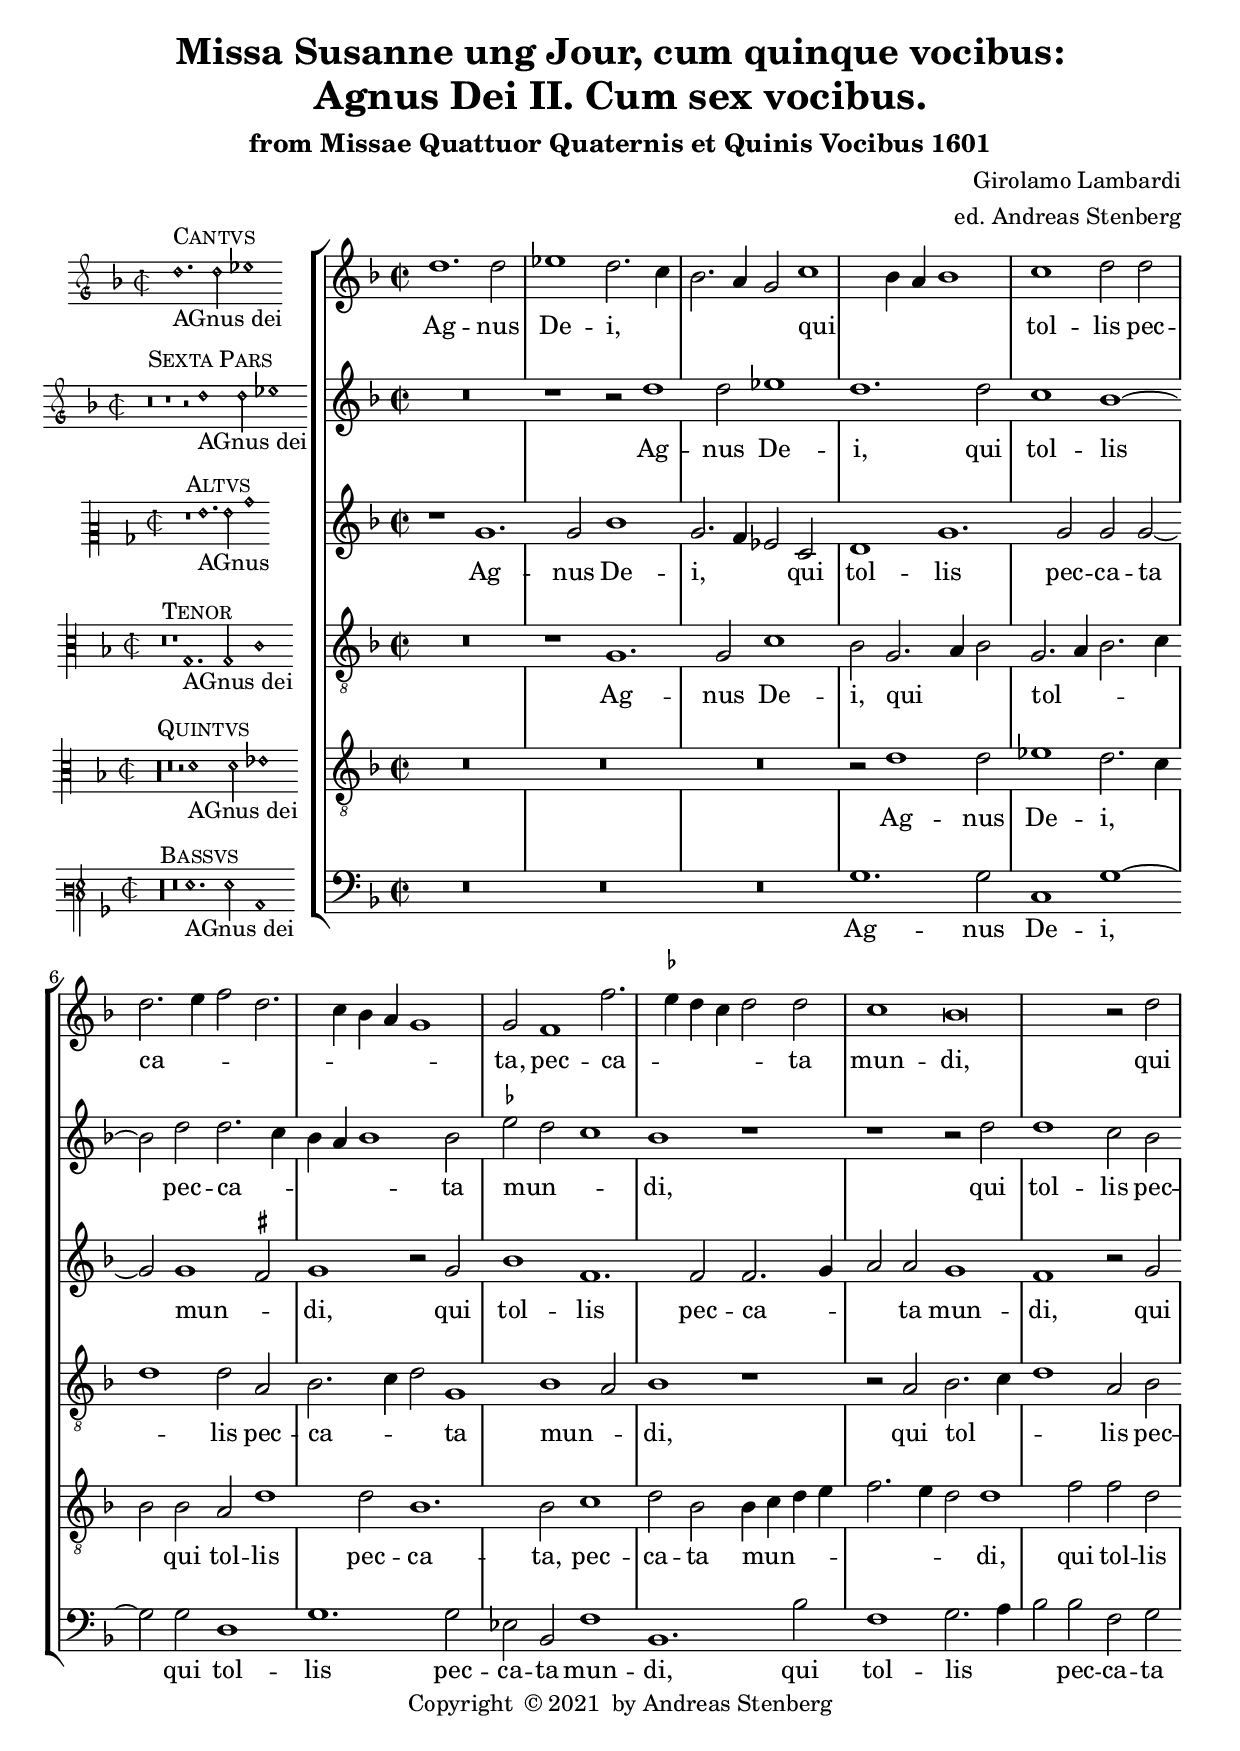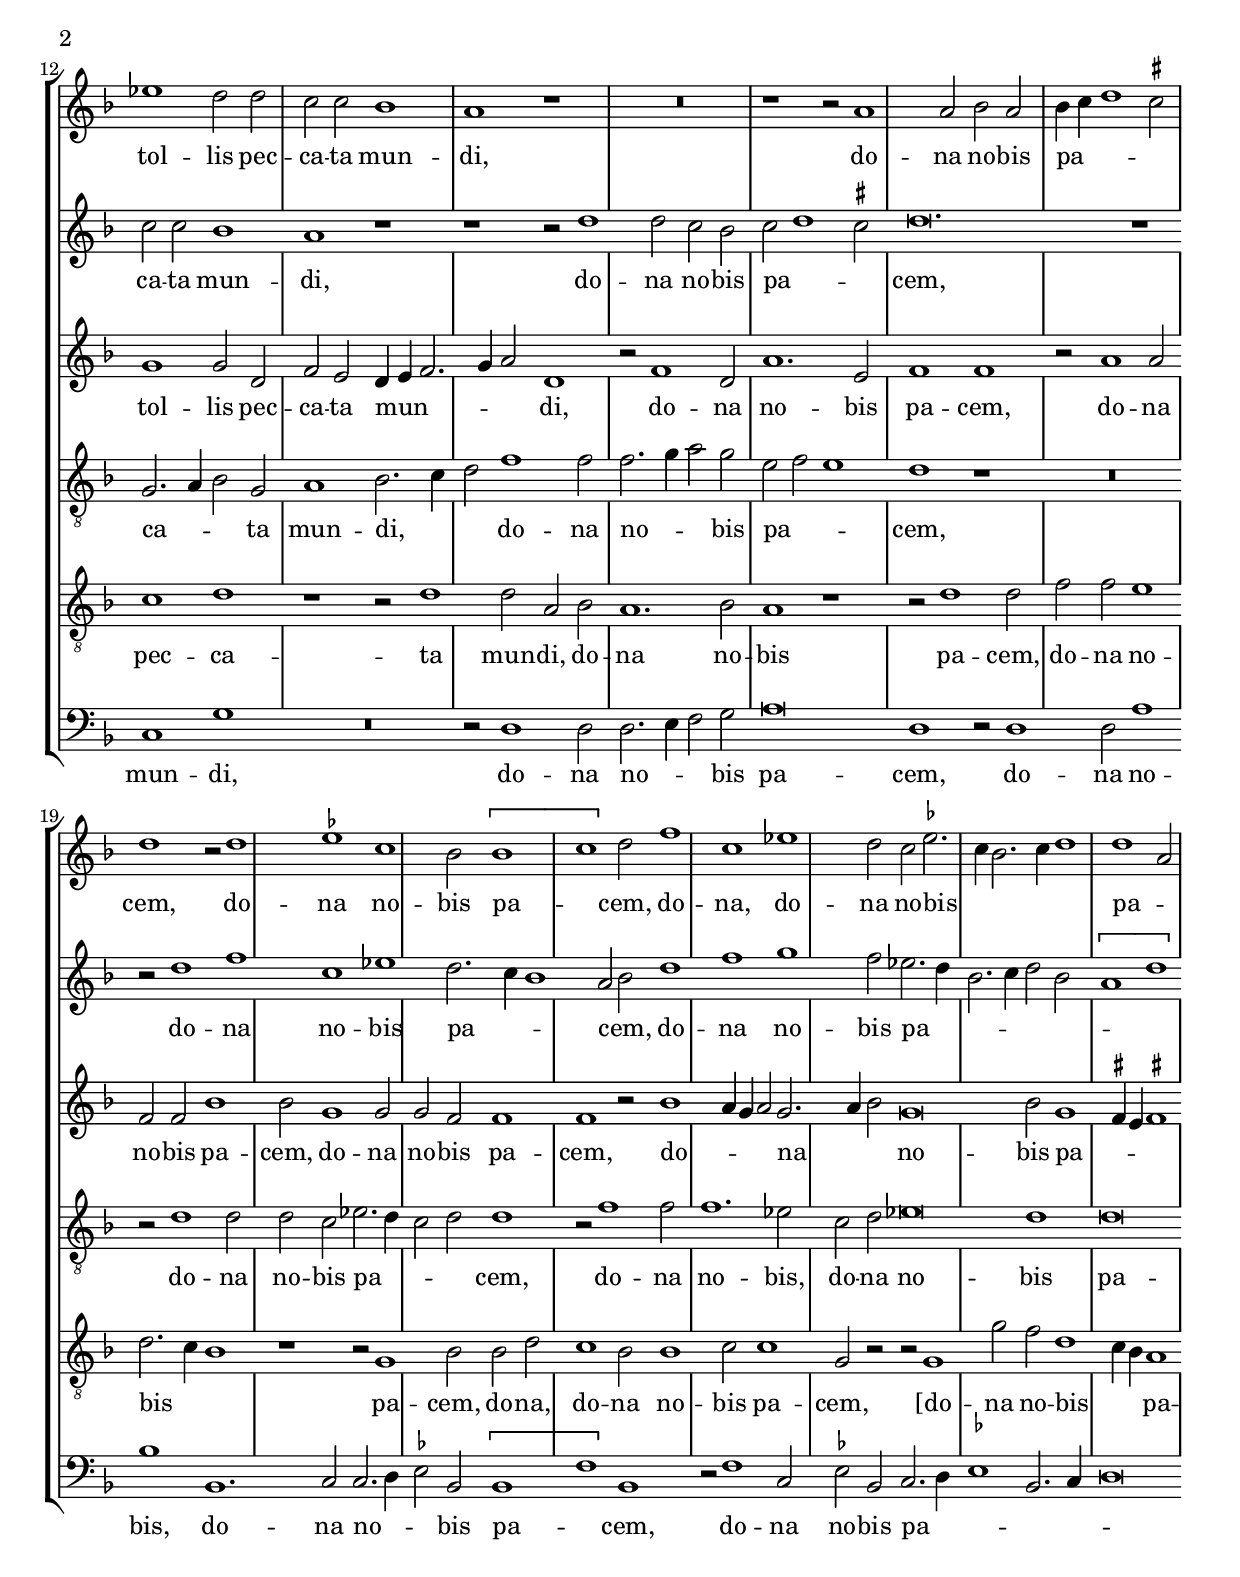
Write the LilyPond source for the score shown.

\version "2.18.0"
\include "deutsch.ly"
ficta = \once \set suggestAccidentals =##t
#(append! supported-clefs '(("mensural-f3" . ("clefs.mensural.f" 0 0))))
\header {
  title = \markup {
    \center-column {
      "Missa Susanne ung Jour, cum quinque vocibus:"
      \fontsize #0.5 "Agnus Dei II. Cum sex vocibus."
      %      "Wann er zu nacht"
      \vspace #0.5
    }
  }
  subtitle = "from Missae Quattuor Quaternis et Quinis Vocibus 1601"
  composer = "Girolamo Lambardi"
  arranger = "ed. Andreas Stenberg"
  poet = ""
  meter =""
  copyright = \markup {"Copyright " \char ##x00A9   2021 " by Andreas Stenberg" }
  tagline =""
}
%{
\tocItem  \markup { "Agnus Dei II." "Cum sex vocibus." }

\markup {
  \fill-line {
    \override #'(font-name . "Perpetua Titling MT")
    \line { \fontsize #1  "Agnus Dei II." \fontsize #1 \override #'(font-name . "Perpetua") "cum sex vocibus"}
  }
}
%}
globalXIIII = {
  \key f \major
}

sopMusicXIIII = \relative c'' {

  \set Score.tempoHideNote = ##t
  \tempo 2 = 86
  \time 2/2
  \set Timing.measureLength = #(ly:make-moment 4/2)
%  \override Staff.BarLine.transparent = ##t
 d1. d2
 es1 d2.( c4
 b2. a4 g2) c1(
 b4 a4 b1)
 c1 d2 d2
 d2.( e4 f2 d2.
 c4 b4 a4 g1)
 g2 f1
 f'2.(
 \ficta es4 d4 c4 d2) d2
 c1 b\breve
 r2 d2
 es1 d2 d2
 c2 c2 b1
 a1 r1
 R\breve
 r1 r2 a1
 a2 b2 a2
 b4( c4 d1 \ficta cis2)
 d1 r2 d1
 \ficta es1 c1
 b2 \[b1( c1)\]

 d2 f1
 c1 es1
 d2 c2 \ficta es2.( c4
 b2. c4 d1)
 d1( a2)
 \cadenzaOn
 h\longa

 \revert Staff.BarLine.transparent
  \bar "||"
  \cadenzaOff
}
sopWordsXIIII = \lyricmode {
  Ag -- nus De -- i, qui tol -- lis pec -- ca -- ta,
  pec -- ca -- ta mun -- di,
  qui tol -- lis pec -- ca -- ta mun -- di,
  do -- na no -- bis pa -- cem,
  do -- na no -- bis pa -- cem,
  do -- na,
  do -- na no -- bis pa -- cem.
}
altoMusicXIIII = \relative c' {
  \clef "G"
  \override Staff.BarLine.transparent = ##t
  r1 g'1.
  g2 b1
  g2.( f4 es2) c2
  d1 g1.
  g2 g2 g2~
  g2 g1( \ficta fis2)
  g1 r2 g2
  b1 f1.
  f2 f2.( g4
  a2) a2

  g1
  f1 r2 g2
  g1 g2 d2
  f2 e2 d4( e4 f2.
  g4 a2) d,1
  r2 f1 d2
  a'1. e2
  f1 f1
  r2 a1 a2
  f2 f2 b1
  b2 g1 g2

  g2 f2 f1
  f1 r2 b1(
  a4 g4 a2) g2.(
  a4 b2) g\breve
  b2 g1(
  \ficta fis4 e4 \ficta fis!1)
  g\longa
  \revert Staff.BarLine.transparent
}
altoWordsXIIII = \lyricmode {
  Ag -- nus De -- i, qui tol -- lis pec -- ca -- ta mun -- di,
  qui tol -- lis pec -- ca -- ta mun -- di,
  qui tol -- lis pec -- ca -- ta mun -- di,
  do -- na no -- bis pa -- cem,
  do -- na no -- bis pa -- cem,
  do -- na no -- bis pa -- cem,
  do -- na no -- bis pa -- cem.
}
tenorMusicXIIII = \relative c' {
  \clef "G_8"
  \override Staff.BarLine.transparent = ##t
   R\breve
   r1 g1.
   g2 c1
   b2 g2.( a4 b2)
   g2.( a4 b2. c4
   d1) d2 a2
   b2.( c4 d2) g,1
   b1( a2)
   b1 r1
   r2 a2

   b2.( c4
   d1) a2 b2
   g2.( a4 b2) g2
   a1 b2.( c4
   d2) f1 f2
   f2.( g4 a2) g2
   e2( f2 e1)
   d1 r1
   R\breve
   r2 d1 d2
   d2 c2

   es2.( d4
   c2 d2) d1
   r2 f1 f2
   f1. es2
   c2 d2 es\breve
   d1
   d\breve
   d\longa
 \revert Staff.BarLine.transparent
}
tenorWordsXIIII = \lyricmode {
  Ag -- nus De -- i, qui tol -- lis pec -- ca -- ta mun -- di,
  qui tol -- lis pec -- ca -- ta mun -- di,
  do -- na no -- bis pa -- cem,
  do -- na no -- bis pa -- cem,
  do -- na no -- bis,
  do -- na no -- bis pa -- cem.
}
tenorIIMusicXIIII = \relative c' {
  \clef "G_8"
  \override Staff.BarLine.transparent = ##t
  R\breve*3
  r2 d1 d2
  es1 d2.( c4
  b2) b2 a2 d1
  d2 b1.
  b2 c1
  d2 b2 b4( c4 d4 e4
  f2. e4 d2) d1
  f2

  f2 d2
  c1 d1
  r1 r2 d1
  d2 a2 b2
  a1. b2
  a1 r1
  r2 d1 d2
  f2 f2 e1
  d2.( c4 b1)
  r1 r2 g1
  b2 b2 d2
  c1 b2 b1

  c2 c1
  g2 r2 r2 g1
  g'2 f2 d1(
  c4 b4) a1
  g\longa
 \revert Staff.BarLine.transparent
}
tenorIIWordsXIIII = \lyricmode {
  Ag -- nus De -- i, qui tol -- lis pec -- ca -- ta,
  pec -- ca -- ta mun -- di,
  qui tol -- lis pec -- ca -- ta mun -- di,
  do -- na no -- bis pa -- cem,
  do -- na no -- bis pa -- cem,
  do -- na,
  do -- na no -- bis pa -- cem,
  [do -- na no -- bis pa -- cem.]
}
tenorIIIMusicXIIII = \relative c' {
  \clef "G"
  \override Staff.BarLine.transparent = ##t
   R\breve
   r1 r2 d'1
   d2 es1
   d1. d2
   c1 b1~
   b2 d2  d2.( c4
   b4 a4 b1) b2
   \ficta es2( d2 c1)
   b1 r1
   r1 r2 d2
   d1 c2 b2
   c2 c2 b1
   a1 r1
   r1 r2 d1
   d2 c2 b2
   c2( d1 \ficta cis2)
   d\breve.
   r1
   r2 d1 f1
   c1 es1
   d2.( c4  b1
   a2) b2 d1
   f1 g1
   f2

   es2.( d4
   b2. c4 d2 b2
   \[a1 d1)\]
   d\longa
 \revert Staff.BarLine.transparent
}
tenorIIIWordsXIIII = \lyricmode {
  Ag -- nus De -- i, qui tol -- lis pec -- ca -- ta mun -- di,
  qui tol -- lis pec -- ca -- ta mun -- di,
  do -- na no -- bis pa -- cem,
  do -- na no -- bis pa -- cem,
  do -- na no -- bis pa -- cem.
}
bassMusicXIIII = \relative c {
  \override Staff.BarLine.transparent = ##t
  R\breve*3
  g'1. g2
  c,1 g'1~
  g2 g2 d1
  g1. g2
  es2 b2 f'1
  b,1. b'2
  f1 g2.( a4
  b2) b2 f2 g2
  c,1 g'1
  R\breve

  r2 d1 d2
  d2.( e4 f2) g2
  a\breve
  d,1 r2 d1
  d2 a'1
  b1 b,1.
  c2 c2.( d4
  \ficta es2) b2 \[b1(
  f'1)\] b,1
  r2 f'1 c2
  \ficta es2 b2 c2.( d4

  \ficta es1 b2. c4
  d\breve)
  g\longa
  \revert Staff.BarLine.transparent
}
bassWordsXIIII = \lyricmode {
  Ag -- nus De -- i, qui tol -- lis pec -- ca -- ta mun -- di,
  qui tol -- lis pec -- ca -- ta mun -- di,
  do -- na no -- bis pa -- cem,
  do -- na no -- bis, do -- na no -- bis pa -- cem,
  do -- na no -- bis pa -- cem.
}
incipitXIIIIDiscantus = \markup {
  \score {
    {
      %      \set Staff.instrumentName = #"Tenor "
      \override NoteHead.style = #'neomensural
      \override Rest.style = #'neomensural
      \override Staff.TimeSignature.style = #'mensural
      \cadenzaOn
      \clef "petrucci-g"
      \key f \major
      \time 2/2

      d''1.^\markup { \smallCaps"Cantvs"} _"AGnus dei"
      d''2 es''1
    }
    \layout {
      \context {
        \Voice
        \remove "Ligature_bracket_engraver"
        \consists "Mensural_ligature_engraver"
      }
      line-width = 4.5\cm
    }
  }
}


incipitXIIIIAltus = \markup {
  \score {
    {
      %      \set Staff.instrumentName = #"Tenor "
      \override NoteHead.style = #'neomensural
      \override Rest.style = #'neomensural
      \override Staff.TimeSignature.style = #'mensural
      \cadenzaOn
      \clef "petrucci-c2"
      \key f \major
      \time 2/2
      r1^\markup \smallCaps"Altvs"
      g'1._"AGnus"
      g'2 b'1
    }
    \layout {
      \context {
        \Voice
        \remove "Ligature_bracket_engraver"
        \consists "Mensural_ligature_engraver"
      }
      line-width = 4.5\cm
    }
  }
}


incipitXIIIITenor = \markup {
  \score {
    {
      %      \set Staff.instrumentName = #"Tenor "
      \override NoteHead.style = #'neomensural
      \override Rest.style = #'neomensural
      \override Staff.TimeSignature.style = #'mensural
      \cadenzaOn
      \clef "petrucci-c3"
      \key f \major
      \time 2/2
      r\breve^\markup \smallCaps"Tenor"
      r1 g1._"AGnus dei"
      g2 c'1
    }
    \layout {
      \context {
        \Voice
        \remove "Ligature_bracket_engraver"
        \consists "Mensural_ligature_engraver"
      }
      line-width = 5.0\cm
    }
  }
}
incipitXIIIITenorII = \markup {
  \score {
    {
      %      \set Staff.instrumentName = #"Tenor "
      \override NoteHead.style = #'neomensural
      \override Rest.style = #'neomensural
      \override Staff.TimeSignature.style = #'mensural
      \cadenzaOn
      \clef "petrucci-c3"
      \key f \major
      \time 2/2
      r\longa^\markup \smallCaps"Quintvs"
      r\breve r2 d'1_"AGnus dei"
      d'2 es'1
    }
    \layout {
      \context {
        \Voice
        \remove "Ligature_bracket_engraver"
        \consists "Mensural_ligature_engraver"
      }
      line-width = 5.0\cm
    }
  }
}
incipitXIIIITenorIII = \markup {
  \score {
    {
      %      \set Staff.instrumentName = #"Tenor "
      \override NoteHead.style = #'neomensural
      \override Rest.style = #'neomensural
      \override Staff.TimeSignature.style = #'mensural
      \cadenzaOn
      \clef "petrucci-g"
      \key f \major
      \time 2/2
      r\breve ^\markup \smallCaps"Sexta Pars"
      r1 r2 d''1_"AGnus dei"
      d''2 es''1

    }
    \layout {
      \context {
        \Voice
        \remove "Ligature_bracket_engraver"
        \consists "Mensural_ligature_engraver"
      }
      line-width = 5.0\cm
    }
  }
}

incipitXIIIIBassus = \markup {
  \score {
    {
      %      \set Staff.instrumentName = #"Tenor "
      \override NoteHead.style = #'neomensural
      \override Rest.style = #'neomensural
      \override Staff.TimeSignature.style = #'mensural
      \cadenzaOn
      \clef "petrucci-f3"
      \key f \major
      \time 2/2
      r\longa^\markup \smallCaps"Bassvs"
      r\breve g1._"AGnus dei"
      g2 c1
    }
    \layout {
      \context {
        \Voice
        \remove "Ligature_bracket_engraver"
        \consists "Mensural_ligature_engraver"
      }
      line-width = 4.5\cm
    }
  }
}

%% for print
\score {
  <<
    \new StaffGroup \with {
      \override VerticalAxisGroup.staff-staff-spacing = #'((basic-distance . 12))
    } <<
      \new Staff = treble <<
        \set Staff.instrumentName = \incipitXIIIIDiscantus
        \new Voice = "sopranos" {
          \set  Staff.midiInstrument ="choir aahs"
          %	\voiceOne
          << \globalXIIII \sopMusicXIIII >>
        }
      >>
      \new Lyrics = sopranos { s1 }

      \new Staff = tenorsIII <<
        \set Staff.instrumentName = \incipitXIIIITenorIII

        \clef "treble"
        \new Voice = "tenorsIII" {
          \set  Staff.midiInstrument ="choir aahs"
          %	\voiceOne
          << \globalXIIII \tenorIIIMusicXIIII >>
        }
      >>
      \new Lyrics = "tenorsIII" { s1 }

      \new Staff = "medius" <<
        \set Staff.instrumentName = \incipitXIIIIAltus

        \new Voice = "altos" {
          %	\voiceTwo
          \set  Staff.midiInstrument ="choir aahs"
          << \globalXIIII \altoMusicXIIII >>
        }
      >>

      \new Lyrics = "altos" { s1 }
      \new Staff = tenors <<
        \set Staff.instrumentName = \incipitXIIIITenor

        \clef "treble"
        \new Voice = "tenors" {
          \set  Staff.midiInstrument ="choir aahs"
          %	\voiceOne
          << \globalXIIII \tenorMusicXIIII >>
        }
      >>
      \new Lyrics = "tenors" { s1 }

\new Staff = tenorsII <<
        \set Staff.instrumentName = \incipitXIIIITenorII

        \clef "treble"
        \new Voice = "tenorsII" {
          \set  Staff.midiInstrument ="choir aahs"
          %	\voiceOne
          << \globalXIIII \tenorIIMusicXIIII >>
        }
      >>
      \new Lyrics = "tenorsII" { s1 }

      \new Staff ="basses" {
        \set Staff.instrumentName = \incipitXIIIIBassus

        \new Voice = "basses" {
          \set  Staff.midiInstrument ="choir aahs"
          \clef "bass"
          %	\voiceTwo
          << \globalXIIII \bassMusicXIIII >>
        }
      }
    >>
    \new Lyrics = basses { s1 }

    \context Lyrics = sopranos \lyricsto sopranos \sopWordsXIIII
    \context Lyrics = tenorsIII \lyricsto tenorsIII \tenorIIIWordsXIIII
    \context Lyrics = altos \lyricsto altos \altoWordsXIIII
    \context Lyrics = tenors \lyricsto tenors \tenorWordsXIIII
    \context Lyrics = tenorsII \lyricsto tenorsII \tenorIIWordsXIIII
    \context Lyrics = basses \lyricsto basses \bassWordsXIIII
  >>
  \layout {
    \context {
      \Score
      % no bars in staves
      %      \override BarLine.transparent = ##t

    }
    % the next three instructions keep the lyrics between the bar lines
    \context {
      \Lyrics
      \consists "Bar_engraver"
      \override BarLine.transparent = ##t
    }
    \context {
      \StaffGroup
      \consists "Separating_line_group_engraver"
    }
    \context {
      \Voice
      % no slurs
      \override Slur.transparent = ##t
      % Comment in the below "\remove" command to allow line
      % breaking also at those barlines where a note overlaps
      % into the next bar.  The command is commented out in this
      % short example score, but especially for large scores, you
      % will typically yield better line breaking and thus improve
      % overall spacing if you comment in the following command.
      %\remove "Forbid_line_break_engraver"
    }
    indent = 4.5\cm
  }

}
%% for midi
\score {
  <<
    \new StaffGroup \with {
      \override VerticalAxisGroup.staff-staff-spacing = #'((basic-distance . 12))
    } <<
      \new Staff = treble <<
        \set Staff.instrumentName = \incipitXIIIIDiscantus
        \new Voice = "sopranos" {
          \set  Staff.midiInstrument ="choir aahs"
          %	\voiceOne
          << \globalXIIII \sopMusicXIIII >>
        }
      >>
      \new Lyrics = sopranos { s1 }

      \new Staff = tenorsIII <<
        \set Staff.instrumentName = \incipitXIIIITenorIII

        \clef "treble"
        \new Voice = "tenorsIII" {
          \set  Staff.midiInstrument ="choir aahs"
          %	\voiceOne
          << \globalXIIII \tenorIIIMusicXIIII >>
        }
      >>
      \new Lyrics = "tenorsIII" { s1 }

      \new Staff = "medius" <<
        \set Staff.instrumentName = \incipitXIIIIAltus

        \new Voice = "altos" {
          %	\voiceTwo
          \set  Staff.midiInstrument ="choir aahs"
          << \globalXIIII \altoMusicXIIII >>
        }
      >>

      \new Lyrics = "altos" { s1 }
      \new Staff = tenors <<
        \set Staff.instrumentName = \incipitXIIIITenor

        \clef "treble"
        \new Voice = "tenors" {
          \set  Staff.midiInstrument ="choir aahs"
          %	\voiceOne
          << \globalXIIII \tenorMusicXIIII >>
        }
      >>
      \new Lyrics = "tenors" { s1 }

\new Staff = tenorsII <<
        \set Staff.instrumentName = \incipitXIIIITenorII

        \clef "treble"
        \new Voice = "tenorsII" {
          \set  Staff.midiInstrument ="choir aahs"
          %	\voiceOne
          << \globalXIIII \tenorIIMusicXIIII >>
        }
      >>
      \new Lyrics = "tenorsII" { s1 }

      \new Staff ="basses" {
        \set Staff.instrumentName = \incipitXIIIIBassus

        \new Voice = "basses" {
          \set  Staff.midiInstrument ="choir aahs"
          \clef "bass"
          %	\voiceTwo
          << \globalXIIII \bassMusicXIIII >>
        }
      }
    >>
    \new Lyrics = basses { s1 }

    \context Lyrics = sopranos \lyricsto sopranos \sopWordsXIIII
    \context Lyrics = tenorsIII \lyricsto tenorsIII \tenorIIIWordsXIIII
    \context Lyrics = altos \lyricsto altos \altoWordsXIIII
    \context Lyrics = tenors \lyricsto tenors \tenorWordsXIIII
    \context Lyrics = tenorsII \lyricsto tenorsII \tenorIIWordsXIIII
    \context Lyrics = basses \lyricsto basses \bassWordsXIIII
  >>

  \midi {}
}
\paper {
  ragged-bottom = ##t
  ragged-last-bottom = ##t
  ragged-last = ##t
}

%{
convert-ly.py (GNU LilyPond) 2.18.2  convert-ly.py: Processing `'...
Applying conversion: 2.15.7, 2.15.9, 2.15.10, 2.15.16, 2.15.17,
2.15.18, 2.15.19, 2.15.20, 2.15.25, 2.15.32, 2.15.39, 2.15.40,
2.15.42, 2.15.43, 2.16.0, 2.17.0, 2.17.4, 2.17.5, 2.17.6, 2.17.11,
2.17.14, 2.17.15, 2.17.18, 2.17.19, 2.17.20, 2.17.25, 2.17.27,
2.17.29, 2.17.97, 2.18.0
%}
